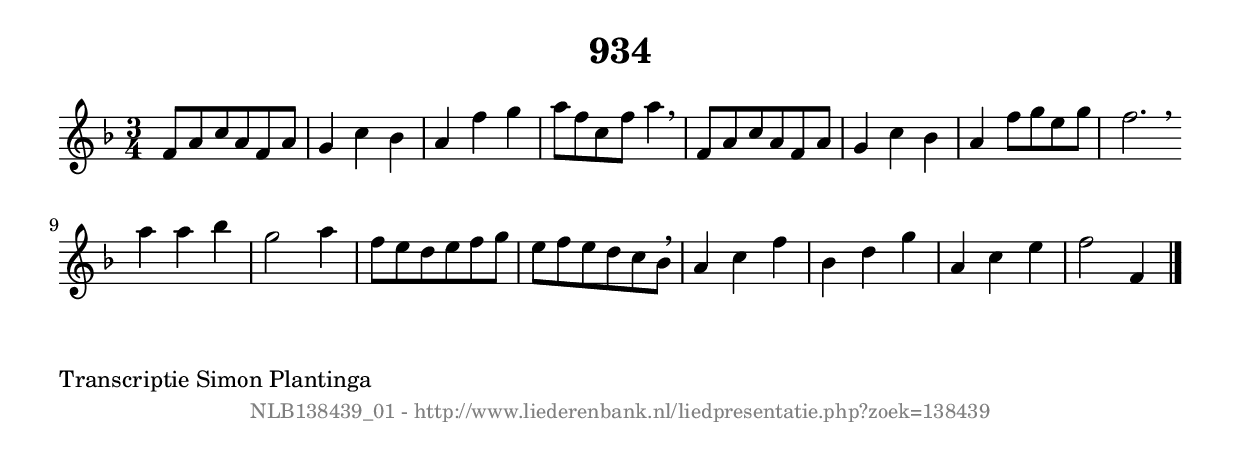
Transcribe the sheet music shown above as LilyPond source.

%
% produced by wce2krn 1.64 (7 June 2014)
%
\version"2.16"
#(append! paper-alist '(("long" . (cons (* 210 mm) (* 2000 mm)))))
#(set-default-paper-size "long")
sb = {\breathe}
mBreak = {\breathe }
bBreak = {\breathe }
x = {\once\override NoteHead #'style = #'cross }
gl=\glissando
itime={\override Staff.TimeSignature #'stencil = ##f }
ficta = {\once\set suggestAccidentals = ##t}
fine = {\once\override Score.RehearsalMark #'self-alignment-X = #1 \mark \markup {\italic{Fine}}}
dc = {\once\override Score.RehearsalMark #'self-alignment-X = #1 \mark \markup {\italic{D.C.}}}
dcf = {\once\override Score.RehearsalMark #'self-alignment-X = #1 \mark \markup {\italic{D.C. al Fine}}}
dcc = {\once\override Score.RehearsalMark #'self-alignment-X = #1 \mark \markup {\italic{D.C. al Coda}}}
ds = {\once\override Score.RehearsalMark #'self-alignment-X = #1 \mark \markup {\italic{D.S.}}}
dsf = {\once\override Score.RehearsalMark #'self-alignment-X = #1 \mark \markup {\italic{D.S. al Fine}}}
dsc = {\once\override Score.RehearsalMark #'self-alignment-X = #1 \mark \markup {\italic{D.S. al Coda}}}
pv = {\set Score.repeatCommands = #'((volta "1"))}
sv = {\set Score.repeatCommands = #'((volta "2"))}
tv = {\set Score.repeatCommands = #'((volta "3"))}
qv = {\set Score.repeatCommands = #'((volta "4"))}
xv = {\set Score.repeatCommands = #'((volta #f))}
\header{ tagline = ""
title = "934"
}
\score {{
\key f \major
\relative g'
{
\set melismaBusyProperties = #'()
\time 3/4
\tempo 4=120
\override Score.MetronomeMark #'transparent = ##t
\override Score.RehearsalMark #'break-visibility = #(vector #t #t #f)
f8 a8 c8 a8 f8 a8 | g4 c4 bes4 | a4 f'4 g4 | a8 f8 c8 f8 a4 \sb | f,8 a8 c8 a8 f8 a8 | g4 c4 bes4 | a4 f'8 g8 e8 g8 | f2. \bar ":|:" \bBreak
a4 a4 bes4 | g2 a4 | f8 e8 d8 e8 f8 g8 | e8 f8 e8 d8 c8 bes8 \sb | a4 c4 f4 | bes,4 d4 g4 | a,4 c4 e4 | f2 f,4 \bar "|."
 }}
 \midi { }
 \layout {
            indent = 0.0\cm
}
}
\markup { \wordwrap-string #" 
Transcriptie Simon Plantinga
"}
\markup { \vspace #0 } \markup { \with-color #grey \fill-line { \center-column { \smaller "NLB138439_01 - http://www.liederenbank.nl/liedpresentatie.php?zoek=138439" } } }
